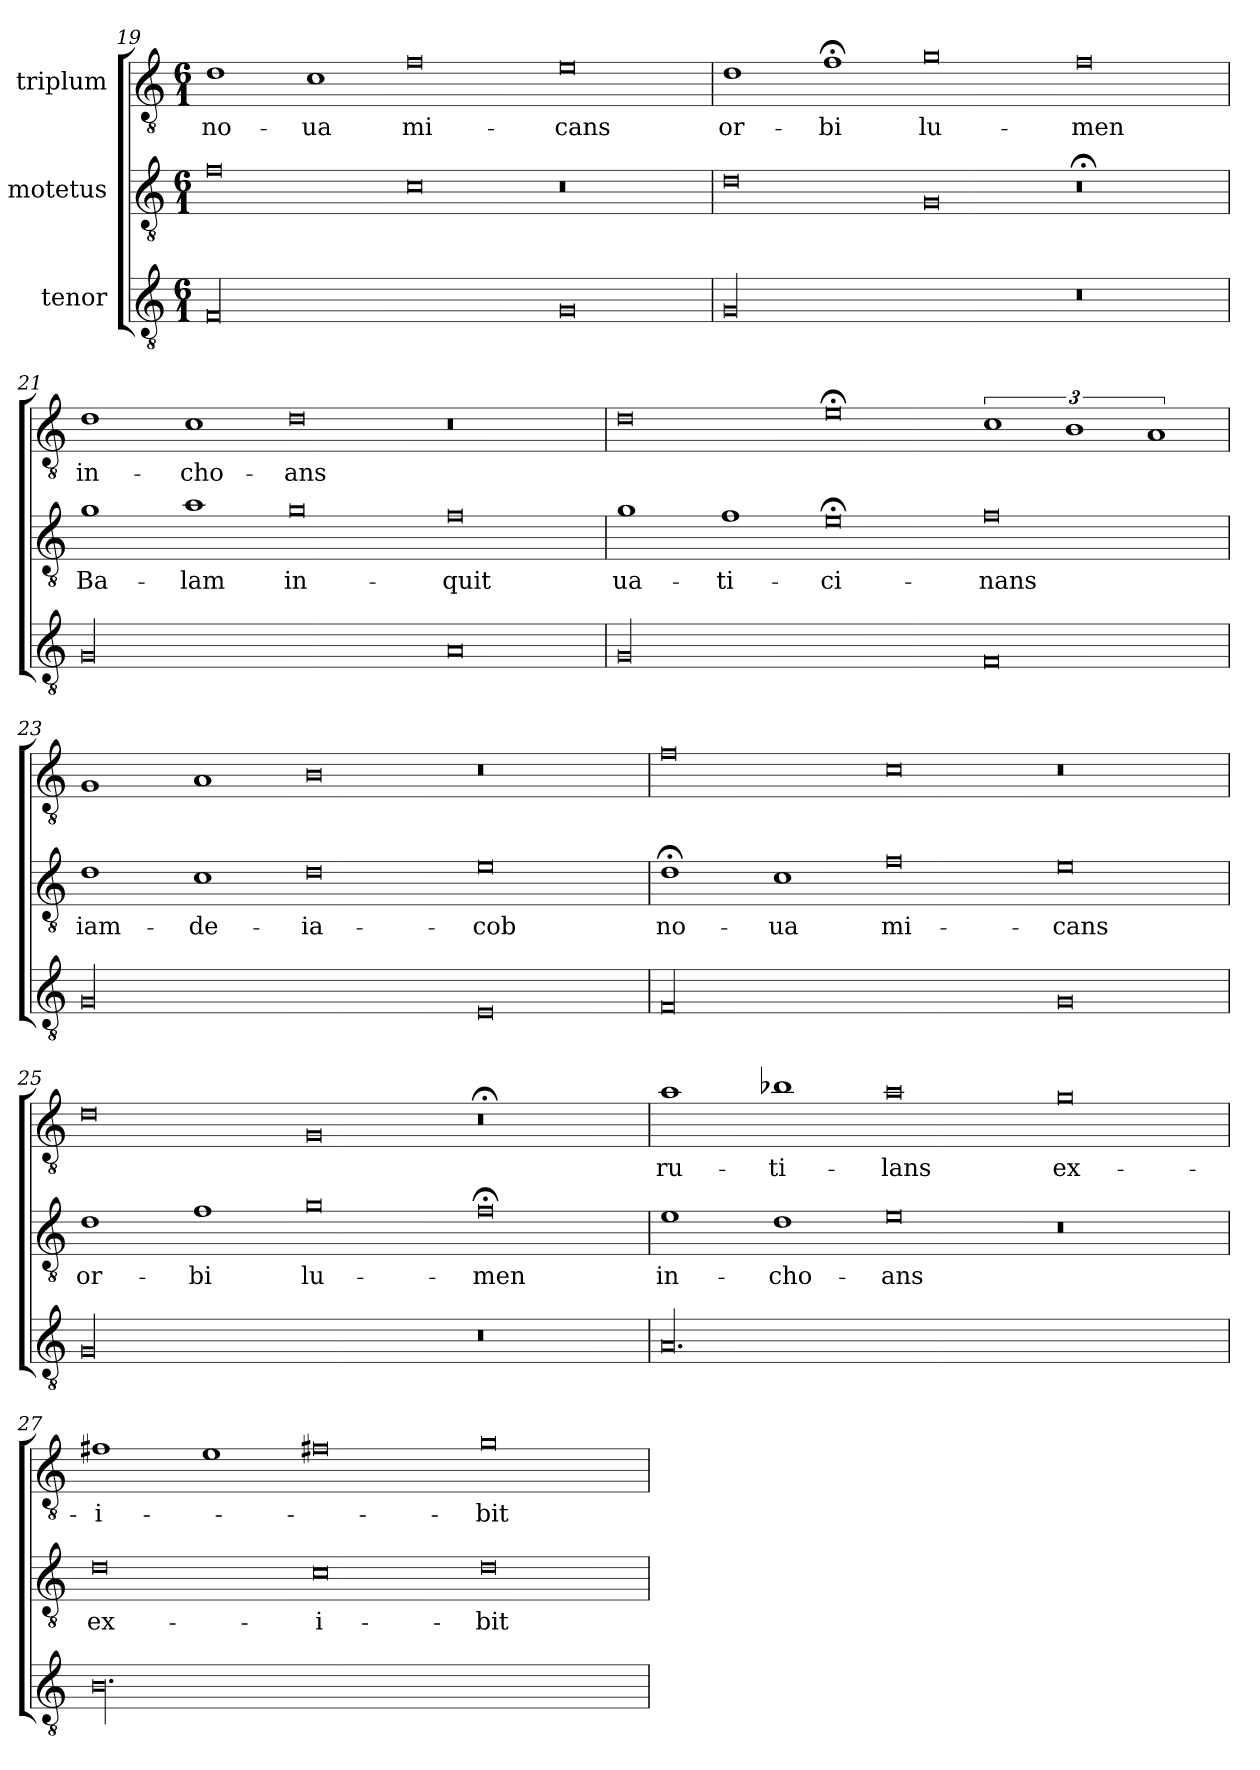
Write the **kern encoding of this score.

**kern	**kern	**text	**kern	**text
*part3	*part2	*part2	*part1	*part1
*staff3	*staff2	*staff2	*staff1	*staff1
*I"tenor	*I"motetus	*	*I"triplum	*
*clefGv2	*clefGv2	*	*clefGv2	*
*k[]	*k[]	*	*k[]	*
*C:	*C:	*	*C:	*
*M6/1	*M6/1	*	*M6/1	*
=19	=19	=19	=19	=19
00F/	0f\	.	1d\	no-
.	.	.	1c\	-ua
.	0c\	.	0f\	mi-
0G/	0r	.	0e\	-cans
=20	=20	=20	=20	=20
00G/	0d\	.	1d\	or-
.	.	.	1f;<\	-bi
.	0G/	.	0g\	lu-
0r	0r;<	.	0f\	-men
=21	=21	=21	=21	=21
00G/	1g\	Ba-	1d\	in-
.	1a\	-lam	1c\	-cho-
.	0g\	in-	0d\	-ans
0A/	0f\	-quit	0r	.
=22	=22	=22	=22	=22
00G/	1g\	ua-	0d\	.
.	1f\	-ti-	.	.
.	0e;<\	-ci-	0e;<\	.
0F/	0f\	-nans	3%2c\	.
.	.	.	3%2B\	.
.	.	.	3%2A/	.
=23	=23	=23	=23	=23
00G/	1d\	iam-	1G/	.
.	1c\	de-	1A/	.
.	0d\	ia-	0B\	.
0E/	0e\	-cob	0r	.
=24	=24	=24	=24	=24
00F/	1d;<\	no-	0f\	.
.	1c\	-ua	.	.
.	0f\	mi-	0c\	.
0G/	0e\	-cans	0r	.
=25	=25	=25	=25	=25
00G/	1d\	or-	0d\	.
.	1f\	-bi	.	.
.	0g\	lu-	0G/	.
0r	0f;<\	-men	0r;<	.
=26	=26	=26	=26	=26
00.A/	1e\	in-	1a\	ru-
.	1d\	-cho-	1b-X\	-ti-
.	0e\	-ans	0a\	-lans
.	0r	.	0g\	ex-
=27	=27	=27	=27	=27
00.B\	0d\	ex-	1f#X\	-i-
.	.	.	1e\	.
.	0c\	-i-	0f#X\	.
.	0d\	-bit	0g\	-bit
=	=	=	=	=
*-	*-	*-	*-	*-
